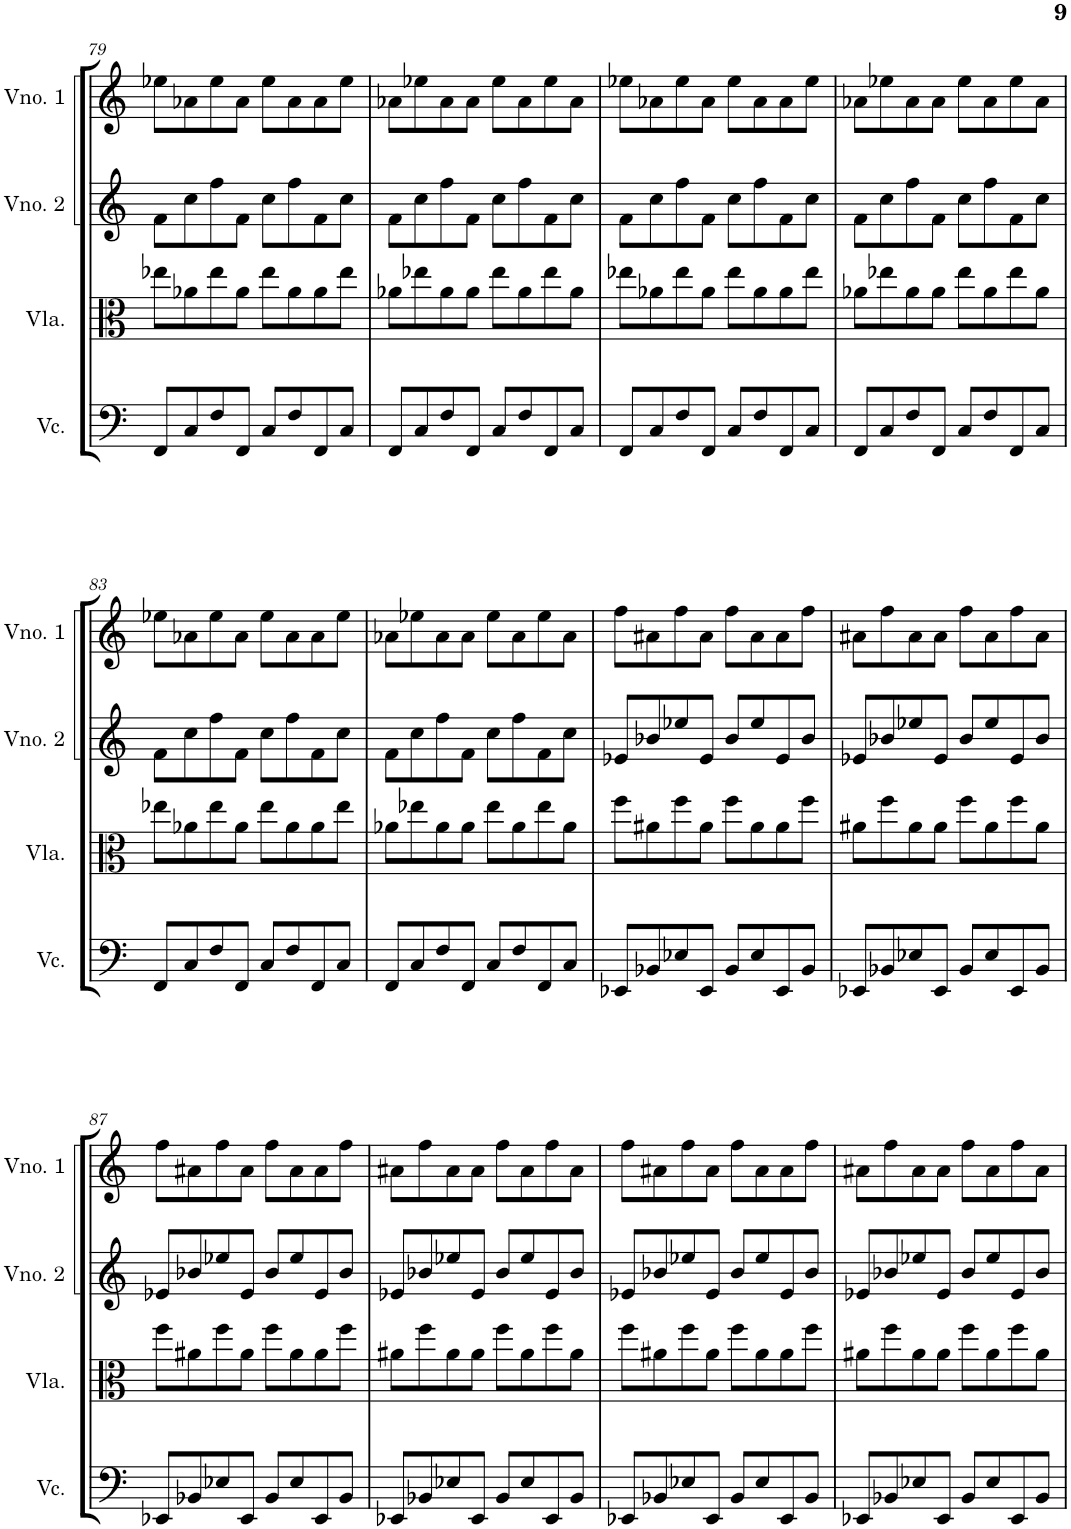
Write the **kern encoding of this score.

**kern	**kern	**kern	**kern
*part4	*part3	*part2	*part1
*staff4	*staff3	*staff2	*staff1
*I"Violoncelo	*I"Viola	*I"Violino 2	*I"Violino 1
*I'Vc.	*I'Vla.	*I'Vno. 2	*I'Vno. 1
!!LO:PB:g=z
*clefF4	*clefC3	*clefG2	*clefG2
*k[]	*k[]	*k[]	*k[]
*M4/4	*M4/4	*M4/4	*M4/4
=79	=79	=79	=79
8FF/L	8ee-X\L	8f\L	8ee-X\L
8C/	8a-X\	8cc\	8a-X\
8F/	8ee-\	8ff\	8ee-\
8FF/J	8a-\J	8f\J	8a-\J
8C/L	8ee-\L	8cc\L	8ee-\L
8F/	8a-\	8ff\	8a-\
8FF/	8a-\	8f\	8a-\
8C/J	8ee-\J	8cc\J	8ee-\J
=80	=80	=80	=80
8FF/L	8a-X\L	8f\L	8a-X\L
8C/	8ee-X\	8cc\	8ee-X\
8F/	8a-\	8ff\	8a-\
8FF/J	8a-\J	8f\J	8a-\J
8C/L	8ee-\L	8cc\L	8ee-\L
8F/	8a-\	8ff\	8a-\
8FF/	8ee-\	8f\	8ee-\
8C/J	8a-\J	8cc\J	8a-\J
=81	=81	=81	=81
8FF/L	8ee-X\L	8f\L	8ee-X\L
8C/	8a-X\	8cc\	8a-X\
8F/	8ee-\	8ff\	8ee-\
8FF/J	8a-\J	8f\J	8a-\J
8C/L	8ee-\L	8cc\L	8ee-\L
8F/	8a-\	8ff\	8a-\
8FF/	8a-\	8f\	8a-\
8C/J	8ee-\J	8cc\J	8ee-\J
=82	=82	=82	=82
8FF/L	8a-X\L	8f\L	8a-X\L
8C/	8ee-X\	8cc\	8ee-X\
8F/	8a-\	8ff\	8a-\
8FF/J	8a-\J	8f\J	8a-\J
8C/L	8ee-\L	8cc\L	8ee-\L
8F/	8a-\	8ff\	8a-\
8FF/	8ee-\	8f\	8ee-\
8C/J	8a-\J	8cc\J	8a-\J
!!LO:LB:g=z
=83	=83	=83	=83
8FF/L	8ee-X\L	8f\L	8ee-X\L
8C/	8a-X\	8cc\	8a-X\
8F/	8ee-\	8ff\	8ee-\
8FF/J	8a-\J	8f\J	8a-\J
8C/L	8ee-\L	8cc\L	8ee-\L
8F/	8a-\	8ff\	8a-\
8FF/	8a-\	8f\	8a-\
8C/J	8ee-\J	8cc\J	8ee-\J
=84	=84	=84	=84
8FF/L	8a-X\L	8f\L	8a-X\L
8C/	8ee-X\	8cc\	8ee-X\
8F/	8a-\	8ff\	8a-\
8FF/J	8a-\J	8f\J	8a-\J
8C/L	8ee-\L	8cc\L	8ee-\L
8F/	8a-\	8ff\	8a-\
8FF/	8ee-\	8f\	8ee-\
8C/J	8a-\J	8cc\J	8a-\J
=85	=85	=85	=85
8EE-X/L	8ff\L	8e-X/L	8ff\L
8BB-X/	8a#X\	8b-X/	8a#X\
8E-X/	8ff\	8ee-X/	8ff\
8EE-/J	8a#\J	8e-/J	8a#\J
8BB-/L	8ff\L	8b-/L	8ff\L
8E-/	8a#\	8ee-/	8a#\
8EE-/	8a#\	8e-/	8a#\
8BB-/J	8ff\J	8b-/J	8ff\J
=86	=86	=86	=86
8EE-X/L	8a#X\L	8e-X/L	8a#X\L
8BB-X/	8ff\	8b-X/	8ff\
8E-X/	8a#\	8ee-X/	8a#\
8EE-/J	8a#\J	8e-/J	8a#\J
8BB-/L	8ff\L	8b-/L	8ff\L
8E-/	8a#\	8ee-/	8a#\
8EE-/	8ff\	8e-/	8ff\
8BB-/J	8a#\J	8b-/J	8a#\J
!!LO:LB:g=z
=87	=87	=87	=87
8EE-X/L	8ff\L	8e-X/L	8ff\L
8BB-X/	8a#X\	8b-X/	8a#X\
8E-X/	8ff\	8ee-X/	8ff\
8EE-/J	8a#\J	8e-/J	8a#\J
8BB-/L	8ff\L	8b-/L	8ff\L
8E-/	8a#\	8ee-/	8a#\
8EE-/	8a#\	8e-/	8a#\
8BB-/J	8ff\J	8b-/J	8ff\J
=88	=88	=88	=88
8EE-X/L	8a#X\L	8e-X/L	8a#X\L
8BB-X/	8ff\	8b-X/	8ff\
8E-X/	8a#\	8ee-X/	8a#\
8EE-/J	8a#\J	8e-/J	8a#\J
8BB-/L	8ff\L	8b-/L	8ff\L
8E-/	8a#\	8ee-/	8a#\
8EE-/	8ff\	8e-/	8ff\
8BB-/J	8a#\J	8b-/J	8a#\J
=89	=89	=89	=89
8EE-X/L	8ff\L	8e-X/L	8ff\L
8BB-X/	8a#X\	8b-X/	8a#X\
8E-X/	8ff\	8ee-X/	8ff\
8EE-/J	8a#\J	8e-/J	8a#\J
8BB-/L	8ff\L	8b-/L	8ff\L
8E-/	8a#\	8ee-/	8a#\
8EE-/	8a#\	8e-/	8a#\
8BB-/J	8ff\J	8b-/J	8ff\J
=90	=90	=90	=90
8EE-X/L	8a#X\L	8e-X/L	8a#X\L
8BB-X/	8ff\	8b-X/	8ff\
8E-X/	8a#\	8ee-X/	8a#\
8EE-/J	8a#\J	8e-/J	8a#\J
8BB-/L	8ff\L	8b-/L	8ff\L
8E-/	8a#\	8ee-/	8a#\
8EE-/	8ff\	8e-/	8ff\
8BB-/J	8a#\J	8b-/J	8a#\J
=	=	=	=
*-	*-	*-	*-
